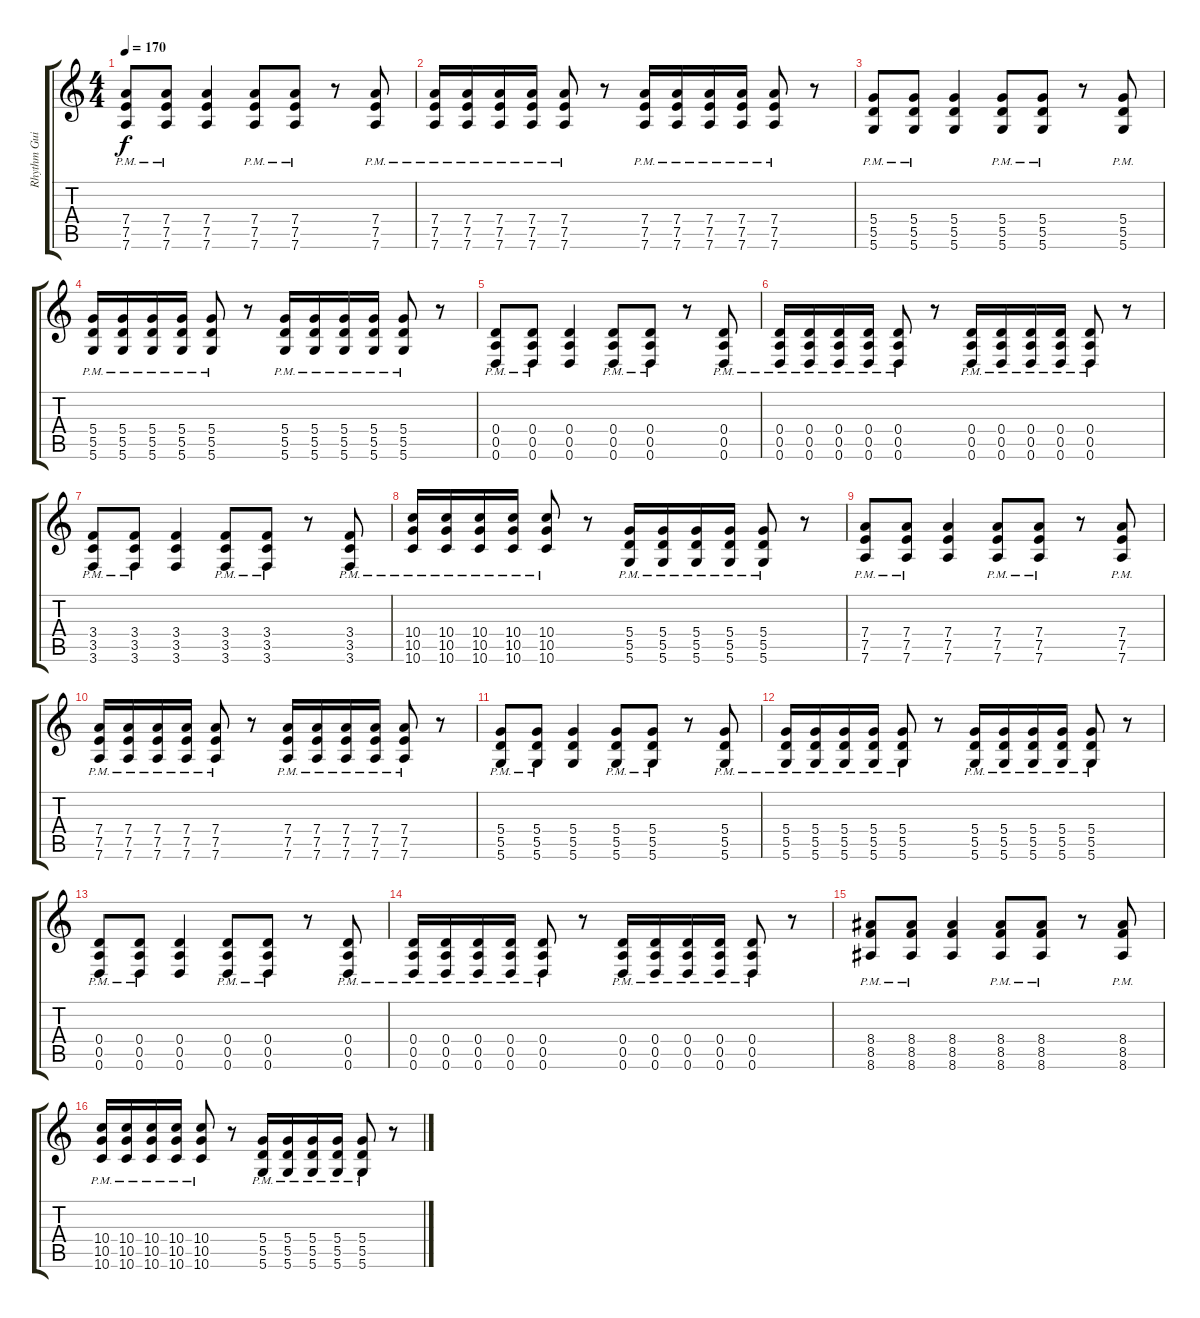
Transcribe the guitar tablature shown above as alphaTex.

\track ("Rhythm Guitar" "Rhythm Gui") {instrument distortionguitar}
\staff {score tabs}
\tuning (E4 B3 G3 D3 A2 D2) {hide}
\ts (4 4)
\tempo 170
\clef g2
\ks c
(7.4{pm} 7.5{pm} 7.6{pm}).8{dy f} (7.4{pm} 7.5{pm} 7.6{pm}).8 (7.4 7.5 7.6).4 (7.4{pm} 7.5{pm} 7.6{pm}).8 (7.4{pm} 7.5{pm} 7.6{pm}).8 r.8 (7.4{pm} 7.5{pm} 7.6{pm}).8 |
(7.4{pm} 7.5{pm} 7.6{pm}).16 (7.4{pm} 7.5{pm} 7.6{pm}).16 (7.4{pm} 7.5{pm} 7.6{pm}).16 (7.4{pm} 7.5{pm} 7.6{pm}).16 (7.4{pm} 7.5{pm} 7.6{pm}).8 r.8 (7.4{pm} 7.5{pm} 7.6{pm}).16 (7.4{pm} 7.5{pm} 7.6{pm}).16 (7.4{pm} 7.5{pm} 7.6{pm}).16 (7.4{pm} 7.5{pm} 7.6{pm}).16 (7.4{pm} 7.5{pm} 7.6{pm}).8 r.8 |
(5.4{pm} 5.5{pm} 5.6{pm}).8 (5.4{pm} 5.5{pm} 5.6{pm}).8 (5.4 5.5 5.6).4 (5.4{pm} 5.5{pm} 5.6{pm}).8 (5.4{pm} 5.5{pm} 5.6{pm}).8 r.8 (5.4{pm} 5.5{pm} 5.6{pm}).8 |
(5.4{pm} 5.5{pm} 5.6{pm}).16 (5.4{pm} 5.5{pm} 5.6{pm}).16 (5.4{pm} 5.5{pm} 5.6{pm}).16 (5.4{pm} 5.5{pm} 5.6{pm}).16 (5.4{pm} 5.5{pm} 5.6{pm}).8 r.8 (5.4{pm} 5.5{pm} 5.6{pm}).16 (5.4{pm} 5.5{pm} 5.6{pm}).16 (5.4{pm} 5.5{pm} 5.6{pm}).16 (5.4{pm} 5.5{pm} 5.6{pm}).16 (5.4{pm} 5.5{pm} 5.6{pm}).8 r.8 |
(0.4{pm} 0.5{pm} 0.6{pm}).8 (0.4{pm} 0.5{pm} 0.6{pm}).8 (0.4 0.5 0.6).4 (0.4{pm} 0.5{pm} 0.6{pm}).8 (0.4{pm} 0.5{pm} 0.6{pm}).8 r.8 (0.4{pm} 0.5{pm} 0.6{pm}).8 |
(0.4{pm} 0.5{pm} 0.6{pm}).16 (0.4{pm} 0.5{pm} 0.6{pm}).16 (0.4{pm} 0.5{pm} 0.6{pm}).16 (0.4{pm} 0.5{pm} 0.6{pm}).16 (0.4{pm} 0.5{pm} 0.6{pm}).8 r.8 (0.4{pm} 0.5{pm} 0.6{pm}).16 (0.4{pm} 0.5{pm} 0.6{pm}).16 (0.4{pm} 0.5{pm} 0.6{pm}).16 (0.4{pm} 0.5{pm} 0.6{pm}).16 (0.4{pm} 0.5{pm} 0.6{pm}).8 r.8 |
(3.4{pm} 3.5{pm} 3.6{pm}).8 (3.4{pm} 3.5{pm} 3.6{pm}).8 (3.4 3.5 3.6).4 (3.4{pm} 3.5{pm} 3.6{pm}).8 (3.4{pm} 3.5{pm} 3.6{pm}).8 r.8 (3.4{pm} 3.5{pm} 3.6{pm}).8 |
(10.4{pm} 10.5{pm} 10.6{pm}).16 (10.4{pm} 10.5{pm} 10.6{pm}).16 (10.4{pm} 10.5{pm} 10.6{pm}).16 (10.4{pm} 10.5{pm} 10.6{pm}).16 (10.4{pm} 10.5{pm} 10.6{pm}).8 r.8 (5.4{pm} 5.5{pm} 5.6{pm}).16 (5.4{pm} 5.5{pm} 5.6{pm}).16 (5.4{pm} 5.5{pm} 5.6{pm}).16 (5.4{pm} 5.5{pm} 5.6{pm}).16 (5.4{pm} 5.5{pm} 5.6{pm}).8 r.8 |
(7.4{pm} 7.5{pm} 7.6{pm}).8 (7.4{pm} 7.5{pm} 7.6{pm}).8 (7.4 7.5 7.6).4 (7.4{pm} 7.5{pm} 7.6{pm}).8 (7.4{pm} 7.5{pm} 7.6{pm}).8 r.8 (7.4{pm} 7.5{pm} 7.6{pm}).8 |
(7.4{pm} 7.5{pm} 7.6{pm}).16 (7.4{pm} 7.5{pm} 7.6{pm}).16 (7.4{pm} 7.5{pm} 7.6{pm}).16 (7.4{pm} 7.5{pm} 7.6{pm}).16 (7.4{pm} 7.5{pm} 7.6{pm}).8 r.8 (7.4{pm} 7.5{pm} 7.6{pm}).16 (7.4{pm} 7.5{pm} 7.6{pm}).16 (7.4{pm} 7.5{pm} 7.6{pm}).16 (7.4{pm} 7.5{pm} 7.6{pm}).16 (7.4{pm} 7.5{pm} 7.6{pm}).8 r.8 |
(5.4{pm} 5.5{pm} 5.6{pm}).8 (5.4{pm} 5.5{pm} 5.6{pm}).8 (5.4 5.5 5.6).4 (5.4{pm} 5.5{pm} 5.6{pm}).8 (5.4{pm} 5.5{pm} 5.6{pm}).8 r.8 (5.4{pm} 5.5{pm} 5.6{pm}).8 |
(5.4{pm} 5.5{pm} 5.6{pm}).16 (5.4{pm} 5.5{pm} 5.6{pm}).16 (5.4{pm} 5.5{pm} 5.6{pm}).16 (5.4{pm} 5.5{pm} 5.6{pm}).16 (5.4{pm} 5.5{pm} 5.6{pm}).8 r.8 (5.4{pm} 5.5{pm} 5.6{pm}).16 (5.4{pm} 5.5{pm} 5.6{pm}).16 (5.4{pm} 5.5{pm} 5.6{pm}).16 (5.4{pm} 5.5{pm} 5.6{pm}).16 (5.4{pm} 5.5{pm} 5.6{pm}).8 r.8 |
(0.4{pm} 0.5{pm} 0.6{pm}).8 (0.4{pm} 0.5{pm} 0.6{pm}).8 (0.4 0.5 0.6).4 (0.4{pm} 0.5{pm} 0.6{pm}).8 (0.4{pm} 0.5{pm} 0.6{pm}).8 r.8 (0.4{pm} 0.5{pm} 0.6{pm}).8 |
(0.4{pm} 0.5{pm} 0.6{pm}).16 (0.4{pm} 0.5{pm} 0.6{pm}).16 (0.4{pm} 0.5{pm} 0.6{pm}).16 (0.4{pm} 0.5{pm} 0.6{pm}).16 (0.4{pm} 0.5{pm} 0.6{pm}).8 r.8 (0.4{pm} 0.5{pm} 0.6{pm}).16 (0.4{pm} 0.5{pm} 0.6{pm}).16 (0.4{pm} 0.5{pm} 0.6{pm}).16 (0.4{pm} 0.5{pm} 0.6{pm}).16 (0.4{pm} 0.5{pm} 0.6{pm}).8 r.8 |
(8.4{pm} 8.5{pm} 8.6{pm}).8 (8.4{pm} 8.5{pm} 8.6{pm}).8 (8.4 8.5 8.6).4 (8.4{pm} 8.5{pm} 8.6{pm}).8 (8.4{pm} 8.5{pm} 8.6{pm}).8 r.8 (8.4{pm} 8.5{pm} 8.6{pm}).8 |
(10.4{pm} 10.5{pm} 10.6{pm}).16 (10.4{pm} 10.5{pm} 10.6{pm}).16 (10.4{pm} 10.5{pm} 10.6{pm}).16 (10.4{pm} 10.5{pm} 10.6{pm}).16 (10.4{pm} 10.5{pm} 10.6{pm}).8 r.8 (5.4{pm} 5.5{pm} 5.6{pm}).16 (5.4{pm} 5.5{pm} 5.6{pm}).16 (5.4{pm} 5.5{pm} 5.6{pm}).16 (5.4{pm} 5.5{pm} 5.6{pm}).16 (5.4{pm} 5.5{pm} 5.6{pm}).8 r.8
